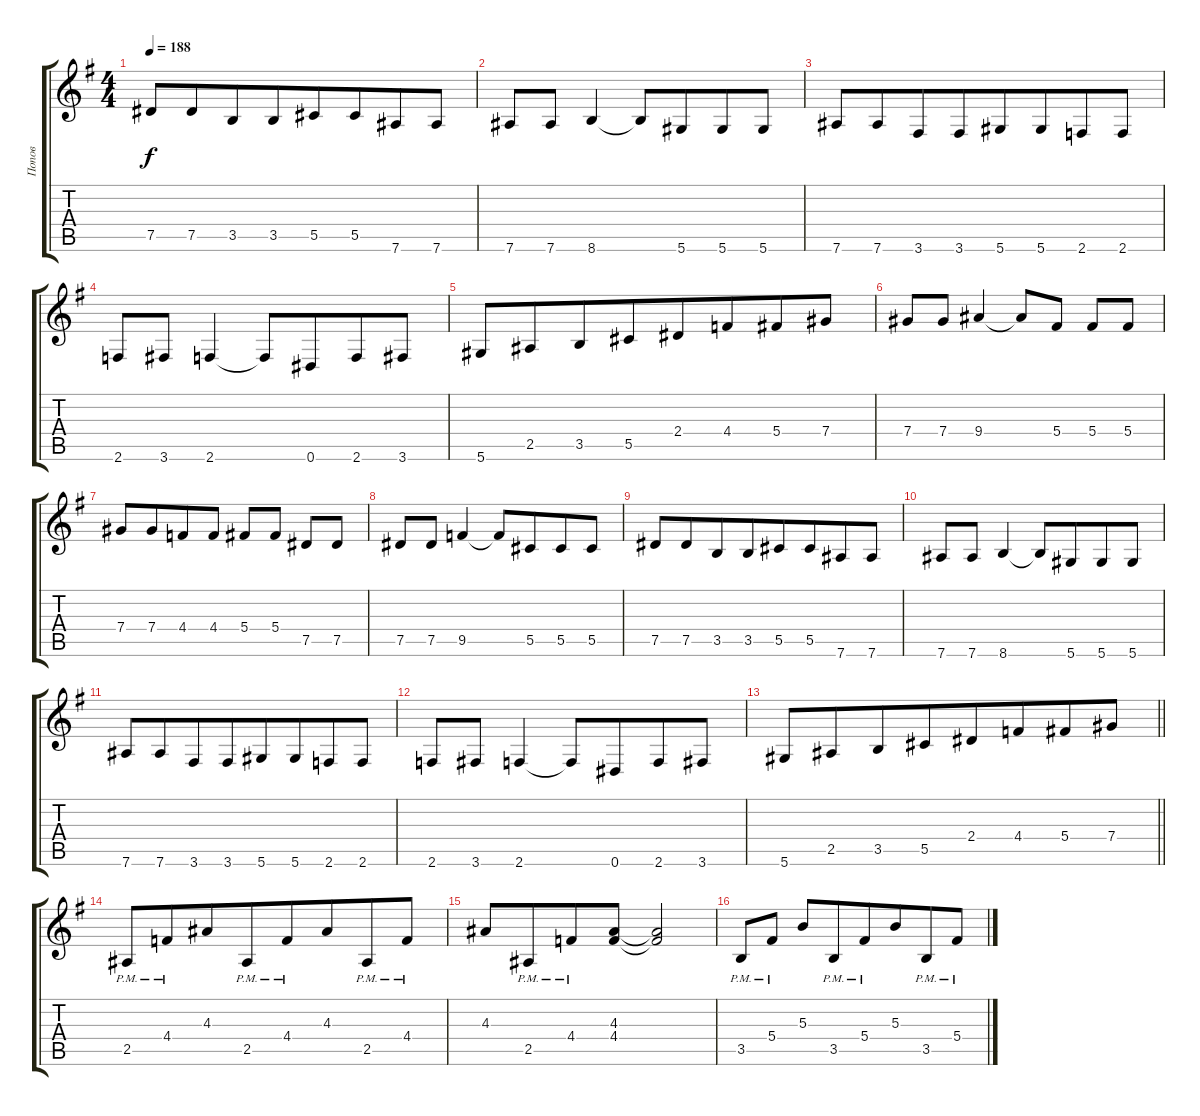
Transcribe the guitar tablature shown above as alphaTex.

\track ("Попов" "Попов") {instrument distortionguitar}
\staff {score tabs}
\tuning (Eb4 Bb3 Gb3 Db3 Ab2 Eb2) {hide}
\ts (4 4)
\tempo 188
\clef g2
\ks g
7.5.8{dy f beam merge} 7.5.8{beam merge} 3.5.8 3.5.8{beam merge} 5.5.8 5.5.8{beam merge} 7.6.8{beam merge} 7.6.8 |
7.6.8{beam merge} 7.6.8{beam merge} 8.6.4{beam merge} 8.6{t}.8{beam merge} 5.6.8{beam merge} 5.6.8 5.6.8 |
7.6.8 7.6.8{beam merge} 3.6.8{beam merge} 3.6.8{beam merge} 5.6.8{beam merge} 5.6.8{beam merge} 2.6.8{beam merge} 2.6.8 |
2.6.8{beam merge} 3.6.8{beam merge} 2.6.4{beam merge} 2.6{t}.8{beam merge} 0.6.8{beam merge} 2.6.8{beam merge} 3.6.8 |
5.6.8{beam merge} 2.5.8{beam merge} 3.5.8{beam merge} 5.5.8{beam merge} 2.4.8{beam merge} 4.4.8{beam merge} 5.4.8{beam merge} 7.4.8 |
7.4.8 7.4.8 9.4.4 9.4{t}.8 5.4.8 5.4.8 5.4.8 |
7.4.8{beam merge} 7.4.8{beam merge} 4.4.8{beam merge} 4.4.8 5.4.8 5.4.8 7.5.8 7.5.8 |
7.5.8 7.5.8 9.5.4{beam merge} 9.5{t}.8 5.5.8{beam merge} 5.5.8{beam merge} 5.5.8 |
7.5.8{beam merge} 7.5.8{beam merge} 3.5.8 3.5.8{beam merge} 5.5.8 5.5.8{beam merge} 7.6.8{beam merge} 7.6.8 |
7.6.8{beam merge} 7.6.8{beam merge} 8.6.4{beam merge} 8.6{t}.8{beam merge} 5.6.8{beam merge} 5.6.8 5.6.8 |
7.6.8 7.6.8{beam merge} 3.6.8{beam merge} 3.6.8{beam merge} 5.6.8{beam merge} 5.6.8{beam merge} 2.6.8{beam merge} 2.6.8 |
2.6.8{beam merge} 3.6.8{beam merge} 2.6.4{beam merge} 2.6{t}.8{beam merge} 0.6.8{beam merge} 2.6.8{beam merge} 3.6.8 |
\barLineRight lightlight
5.6.8{beam merge} 2.5.8{beam merge} 3.5.8{beam merge} 5.5.8{beam merge} 2.4.8{beam merge} 4.4.8{beam merge} 5.4.8{beam merge} 7.4.8 |
2.5{pm}.8{beam merge} 4.4{pm}.8{beam merge} 4.3.8{beam merge} 2.5{pm}.8{beam merge} 4.4{pm}.8{beam merge} 4.3.8{beam merge} 2.5{pm}.8{beam merge} 4.4{pm}.8 |
4.3.8{beam merge} 2.5{pm}.8{beam merge} 4.4{pm}.8{beam merge} (4.3 4.4).8{beam merge} (4.3{t} 4.4{t}).2 |
3.5{pm}.8{beam merge} 5.4{pm}.8 5.3.8{beam merge} 3.5{pm}.8{beam merge} 5.4{pm}.8{beam merge} 5.3.8{beam merge} 3.5{pm}.8{beam merge} 5.4{pm}.8
